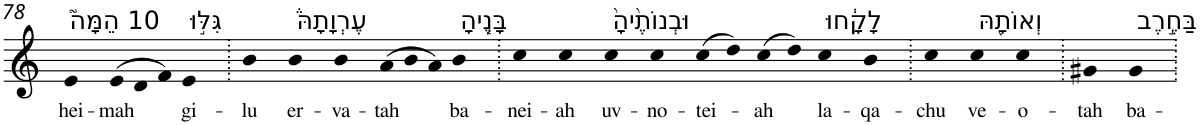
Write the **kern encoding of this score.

**kern	**text
*part1	*part1
*staff1	*staff1
*I"Piano	*
*I'Pno	*
!!LO:PB:g=z
*clefG2	*
*k[]	*
=78	=78
!LO:TX:a:t=10 הֵמָּה֮	!
!	!LO:LY:b
4e	hei-
*Xtuplet	*
!	!LO:LY:b
(>12e	-mah
12d	.
12f)	.
!LO:TX:a:t=גִּלּ֣וּ	!
!	!LO:LY:b
4e	gi-
=79.	=79.
!	!LO:LY:b
4b	-lu
!LO:TX:a:t=עֶרְוָתָהּ֒	!
!	!LO:LY:b
4b	er-
!	!LO:LY:b
4b	-va-
!	!LO:LY:b
(>12a	-tah
12b	.
12a)	.
!LO:TX:a:t=בָּנֶ֤יהָ	!
!	!LO:LY:b
4b	ba-
=80.	=80.
!	!LO:LY:b
4cc	-nei-
!	!LO:LY:b
4cc	-ah
!LO:TX:a:t=וּבְנוֹתֶ֙יהָ֙	!
!	!LO:LY:b
4cc	uv-
!	!LO:LY:b
4cc	-no-
!	!LO:LY:b
(>8cc	-tei-
8dd)	.
!	!LO:LY:b
(>8cc	-ah
8dd)	.
!LO:TX:a:t=לָקָ֔חוּ	!
!	!LO:LY:b
4cc	la-
!	!LO:LY:b
4b	-qa-
=81.	=81.
!	!LO:LY:b
4cc	-chu
!LO:TX:a:t=וְאוֹתָ֖הּ	!
!	!LO:LY:b
4cc	ve-
!	!LO:LY:b
4cc	-o-
=82.	=82.
!	!LO:LY:b
4g#X	-tah
!LO:TX:a:t=בַּחֶ֣רֶב	!
!	!LO:LY:b
4g#	ba-
=.	=.
*-	*-
